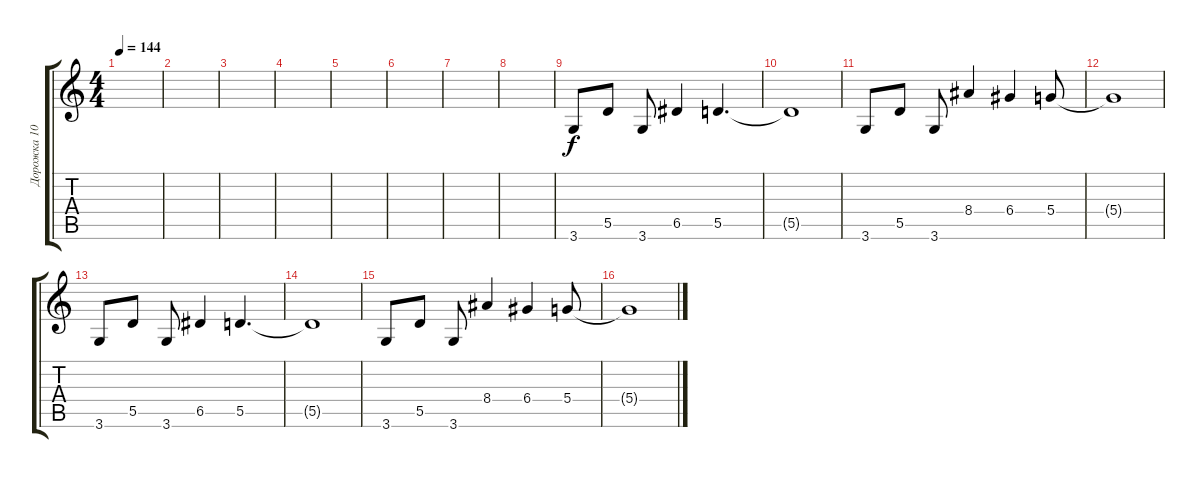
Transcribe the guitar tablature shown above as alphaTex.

\track ("Дорожка 10" "Дорожка 10") {instrument electricguitarclean}
\staff {score tabs}
\tuning (E4 B3 G3 D3 A2 E2) {hide}
\ts (4 4)
\tempo 144
\clef g2
\ks c
|
|
|
|
|
|
|
|
3.6.8 5.5.8 3.6.8 6.5.4 5.5.4{d} |
5.5{t}.1 |
3.6.8 5.5.8 3.6.8 8.4.4 6.4.4 5.4.8 |
5.4{t}.1 |
3.6.8 5.5.8 3.6.8 6.5.4 5.5.4{d} |
5.5{t}.1 |
3.6.8 5.5.8 3.6.8 8.4.4 6.4.4 5.4.8 |
5.4{t}.1
